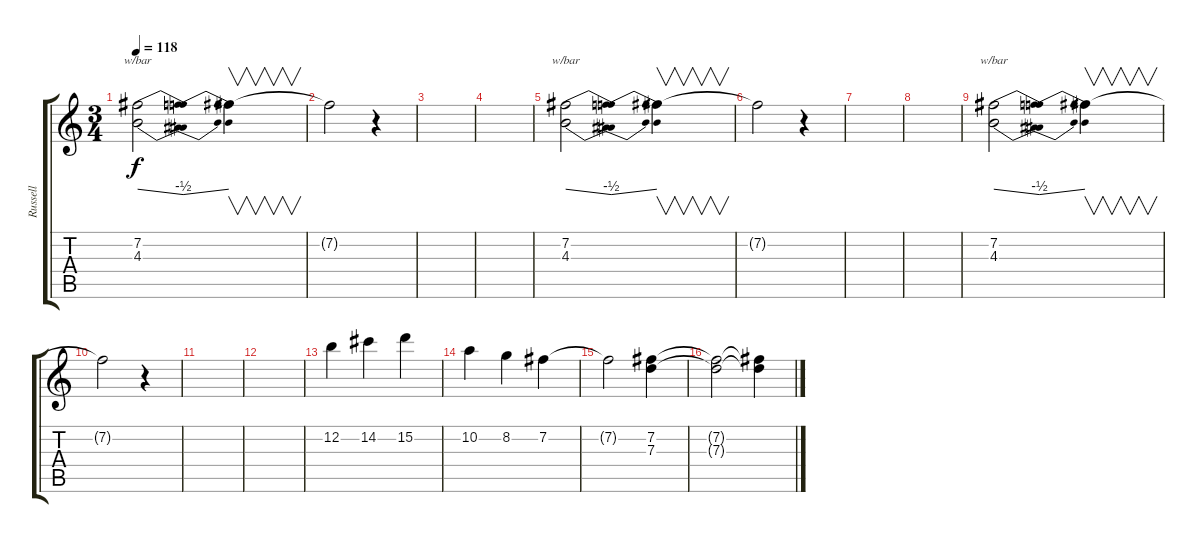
\track ("Russell" "Russell") {instrument electricguitarclean}
\staff {score tabs}
\tuning (E4 B3 G3 D3 A2 E2) {hide}
\ts (3 4)
\tempo 118
\clef g2
\ks c
(7.2 4.3).2{tbe (dip default 0 0 30 -2 60 0) dy f} 7.2{t}.4{v} |
7.2{t}.2 r.4 |
|
|
(7.2 4.3).2{tbe (dip default 0 0 30 -2 60 0)} 7.2{t}.4{v} |
7.2{t}.2 r.4 |
|
|
(7.2 4.3).2{tbe (dip default 0 0 30 -2 60 0)} 7.2{t}.4{v} |
7.2{t}.2 r.4 |
|
|
12.2.4 14.2.4 15.2.4 |
10.2.4 8.2.4 7.2.4 |
7.2{t}.2 (7.2 7.3).4 |
(7.2{t} 7.3{t}).2 (7.2{t} 7.3{t}).4
